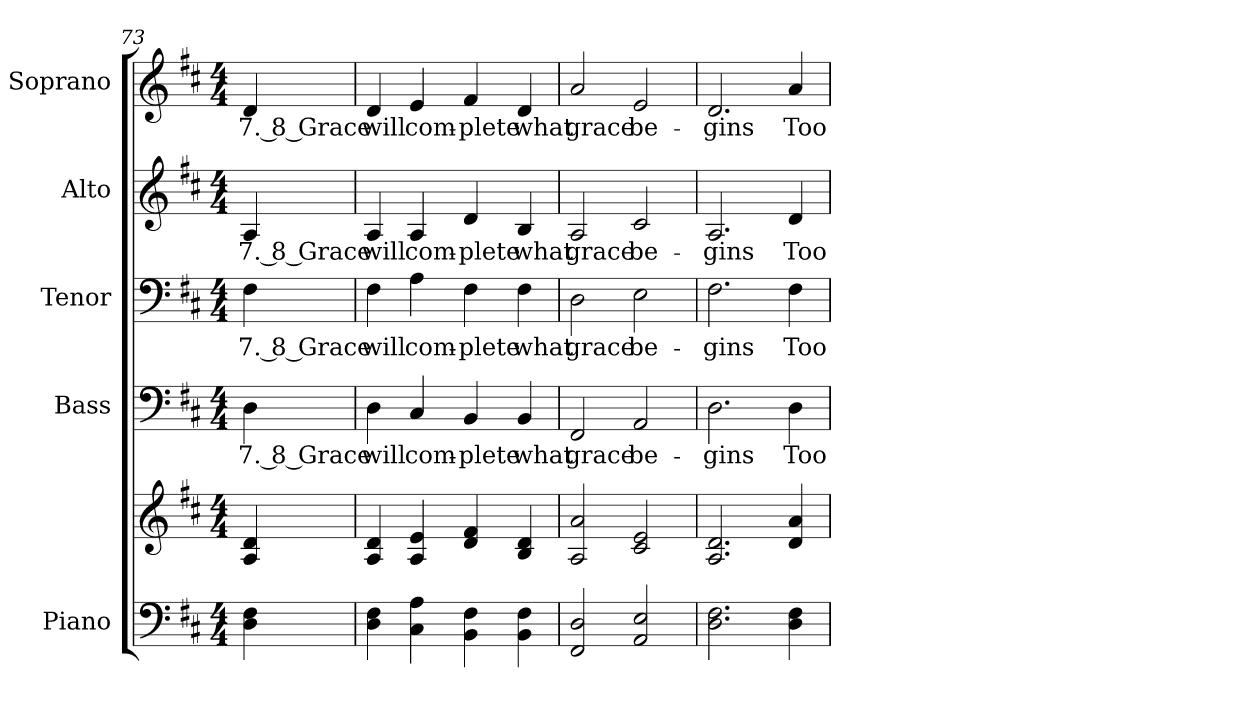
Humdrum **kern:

**kern	**kern	**kern	**text	**kern	**text	**kern	**text	**kern	**text
*part5	*part5	*part4	*part4	*part3	*part3	*part2	*part2	*part1	*part1
*staff6	*staff5	*staff4	*staff4	*staff3	*staff3	*staff2	*staff2	*staff1	*staff1
*I"Piano	*	*I"Bass	*	*I"Tenor	*	*I"Alto	*	*I"Soprano	*
*I'Pno.	*	*I'B.	*	*I'T.	*	*I'A.	*	*I'S.	*
!!LO:PB:g=z
*clefF4	*clefG2	*clefF4	*	*clefF4	*	*clefG2	*	*clefG2	*
*k[f#c#]	*k[f#c#]	*k[f#c#]	*	*k[f#c#]	*	*k[f#c#]	*	*k[f#c#]	*
*D:	*D:	*D:	*	*D:	*	*D:	*	*D:	*
*M4/4	*M4/4	*M4/4	*	*M4/4	*	*M4/4	*	*M4/4	*
=73	=73	=73	=73	=73	=73	=73	=73	=73	=73
!	!	!	!LO:LY:b:color=#000000	!	!	!	!	!	!
!	!	!	!	!	!LO:LY:b:color=#000000	!	!	!	!
!	!	!	!	!	!	!	!LO:LY:b:color=#000000	!	!
!	!	!	!	!	!	!	!	!	!LO:LY:b:color=#000000
4Di\ 4F#i	4Ai/ 4di	4Di\	7. 8 Grace	4F#i\	7. 8 Grace	4Ai/	7. 8 Grace	4di/	7. 8 Grace
=74	=74	=74	=74	=74	=74	=74	=74	=74	=74
!	!	!	!LO:LY:b:color=#000000	!	!	!	!	!	!
!	!	!	!	!	!LO:LY:b:color=#000000	!	!	!	!
!	!	!	!	!	!	!	!LO:LY:b:color=#000000	!	!
!	!	!	!	!	!	!	!	!	!LO:LY:b:color=#000000
4Di\ 4F#i	4Ai/ 4di	4Di\	will	4F#i\	will	4Ai/	will	4di/	will
!	!	!	!LO:LY:b:color=#000000	!	!	!	!	!	!
!	!	!	!	!	!LO:LY:b:color=#000000	!	!	!	!
!	!	!	!	!	!	!	!LO:LY:b:color=#000000	!	!
!	!	!	!	!	!	!	!	!	!LO:LY:b:color=#000000
4C#i\ 4Ai	4Ai/ 4ei	4C#i/	com-	4Ai\	com-	4Ai/	com-	4ei/	com-
!	!	!	!LO:LY:b:color=#000000	!	!	!	!	!	!
!	!	!	!	!	!LO:LY:b:color=#000000	!	!	!	!
!	!	!	!	!	!	!	!LO:LY:b:color=#000000	!	!
!	!	!	!	!	!	!	!	!	!LO:LY:b:color=#000000
4BBi\ 4F#i	4di/ 4f#i	4BBi/	-plete	4F#i\	-plete	4di/	-plete	4f#i/	-plete
!	!	!	!LO:LY:b:color=#000000	!	!	!	!	!	!
!	!	!	!	!	!LO:LY:b:color=#000000	!	!	!	!
!	!	!	!	!	!	!	!LO:LY:b:color=#000000	!	!
!	!	!	!	!	!	!	!	!	!LO:LY:b:color=#000000
4BBi\ 4F#i	4Bi/ 4di	4BBi/	what	4F#i\	what	4Bi/	what	4di/	what
=75	=75	=75	=75	=75	=75	=75	=75	=75	=75
!	!	!	!LO:LY:b:color=#000000	!	!	!	!	!	!
!	!	!	!	!	!LO:LY:b:color=#000000	!	!	!	!
!	!	!	!	!	!	!	!LO:LY:b:color=#000000	!	!
!	!	!	!	!	!	!	!	!	!LO:LY:b:color=#000000
2FF#i/ 2Di	2Ai/ 2ai	2FF#i/	grace	2Di\	grace	2Ai/	grace	2ai/	grace
!	!	!	!LO:LY:b:color=#000000	!	!	!	!	!	!
!	!	!	!	!	!LO:LY:b:color=#000000	!	!	!	!
!	!	!	!	!	!	!	!LO:LY:b:color=#000000	!	!
!	!	!	!	!	!	!	!	!	!LO:LY:b:color=#000000
2AAi/ 2Ei	2c#i/ 2ei	2AAi/	be-	2Ei\	be-	2c#i/	be-	2ei/	be-
!!LO:PB:g=z
=76	=76	=76	=76	=76	=76	=76	=76	=76	=76
!	!	!	!LO:LY:b:color=#000000	!	!	!	!	!	!
!	!	!	!	!	!LO:LY:b:color=#000000	!	!	!	!
!	!	!	!	!	!	!	!LO:LY:b:color=#000000	!	!
!	!	!	!	!	!	!	!	!	!LO:LY:b:color=#000000
2.Di\ 2.F#i	2.Ai/ 2.di	2.Di\	-gins	2.F#i\	-gins	2.Ai/	-gins	2.di/	-gins
!	!	!	!LO:LY:b:color=#000000	!	!	!	!	!	!
!	!	!	!	!	!LO:LY:b:color=#000000	!	!	!	!
!	!	!	!	!	!	!	!LO:LY:b:color=#000000	!	!
!	!	!	!	!	!	!	!	!	!LO:LY:b:color=#000000
4Di\ 4F#i	4di/ 4ai	4Di\	Too	4F#i\	Too	4di/	Too	4ai/	Too
=	=	=	=	=	=	=	=	=	=
*-	*-	*-	*-	*-	*-	*-	*-	*-	*-
